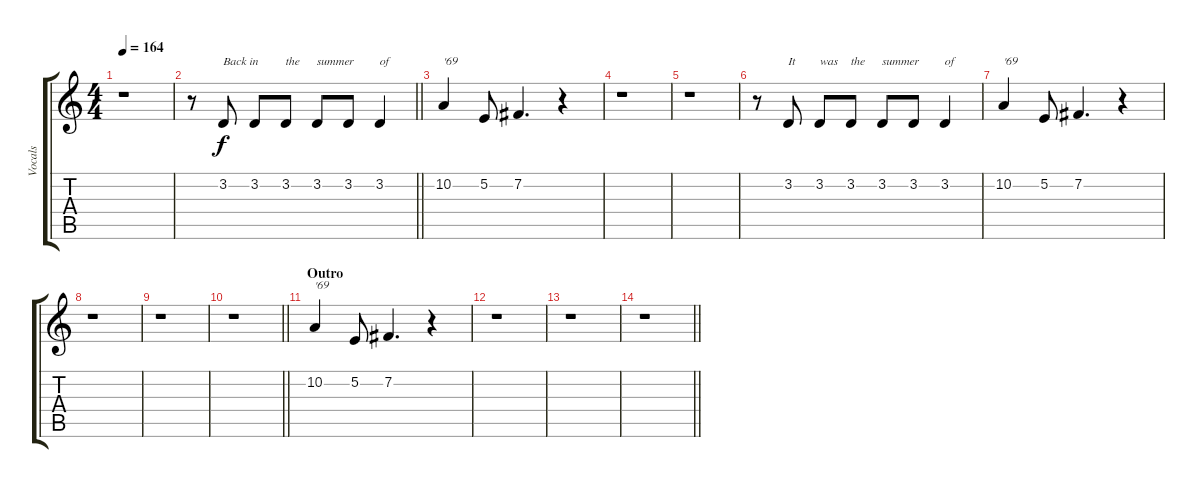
\track ("Vocals" "Vocals") {instrument altosax}
\staff {score tabs}
\tuning (E4 B3 G3 D3 A2 E2) {hide}
\ts (4 4)
\tempo 164
\clef g2
\ks c
r.1{dy f} |
\barLineRight lightlight
r.8 3.2.8{txt "Back in"} 3.2.8 3.2.8{txt "the"} 3.2.8{txt "summer"} 3.2.8 3.2.4{txt "of"} |
10.2.4{txt "'69"} 5.2.8 7.2.4{d} r.4 |
r.1 |
r.1 |
r.8 3.2.8{txt "It"} 3.2.8{txt "was"} 3.2.8{txt "the"} 3.2.8{txt "summer"} 3.2.8 3.2.4{txt "of"} |
10.2.4{txt "'69"} 5.2.8 7.2.4{d} r.4 |
r.1 |
r.1 |
\barLineRight lightlight
r.1{volume 12} |
\section ("" "Outro")
10.2.4{txt "'69" volume 9} 5.2.8 7.2.4{d} r.4 |
r.1 |
r.1 |
\barLineRight lightlight
r.1
